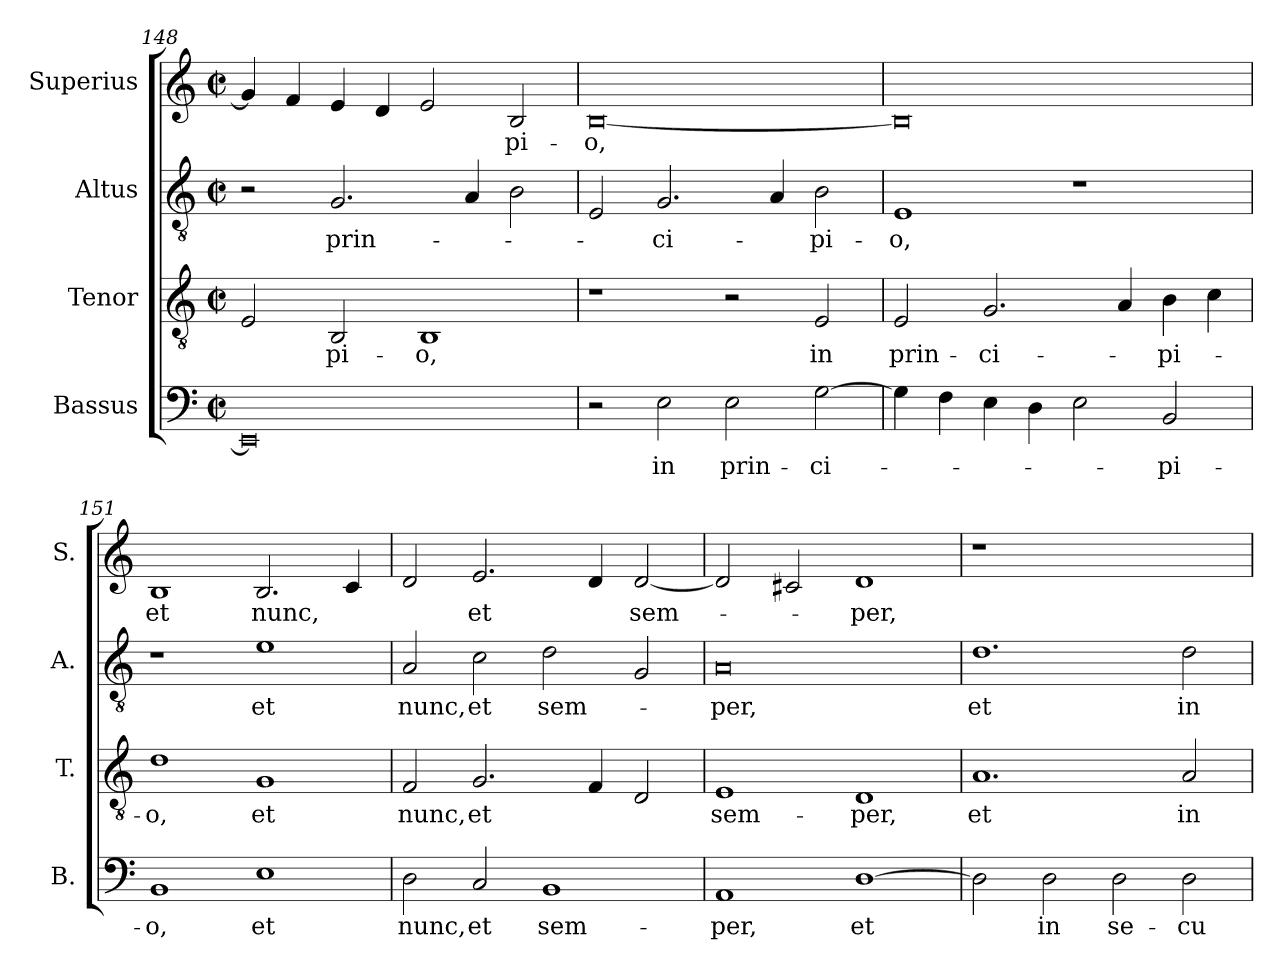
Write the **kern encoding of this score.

**kern	**text	**kern	**text	**kern	**text	**kern	**text
*part4	*part4	*part3	*part3	*part2	*part2	*part1	*part1
*staff4	*staff4	*staff3	*staff3	*staff2	*staff2	*staff1	*staff1
*I"Bassus	*	*I"Tenor	*	*I"Altus	*	*I"Superius	*
*I'B.	*	*I'T.	*	*I'A.	*	*I'S.	*
!!LO:LB:g=z
*clefF4	*	*clefGv2	*	*clefGv2	*	*clefG2	*
*	*	*ITrd7c12	*	*ITrd7c12	*	*	*
*k[]	*	*k[]	*	*k[]	*	*k[]	*
*C:	*	*C:	*	*C:	*	*C:	*
*M2/2	*	*M2/2	*	*M2/2	*	*M2/2	*
*met(c|)	*	*met(c|)	*	*met(c|)	*	*met(c|)	*
=148	=148	=148	=148	=148	=148	=148	=148
0EEi]	.	2EEi/	.	2r	.	4gi/]	.
.	.	.	.	.	.	4fi/	.
!	!	!	!LO:LY:b:color=#000000	!	!	!	!
!	!	!	!	!	!LO:LY:b:color=#000000	!	!
.	.	2BBBi/	-pi-	2.GGi/	prin-	4ei/	.
.	.	.	.	.	.	4di/	.
!	!	!	!LO:LY:b:color=#000000	!	!	!	!
.	.	1BBBi	-o,	.	.	2ei/	.
.	.	.	.	4AAi/	.	.	.
!	!	!	!	!	!	!	!LO:LY:b:color=#000000
.	.	.	.	2BBi\	.	2Bi/	-pi-
=149	=149	=149	=149	=149	=149	=149	=149
!	!	!	!	!	!	!	!LO:LY:b:color=#000000
2r	.	1r	.	2EEi/	.	[<0Bi	-o,
!	!LO:LY:b:color=#000000	!	!	!	!	!	!
!	!	!	!	!	!LO:LY:b:color=#000000	!	!
2Ei\	in	.	.	2.GGi/	-ci-	.	.
!	!LO:LY:b:color=#000000	!	!	!	!	!	!
2Ei\	prin-	2r	.	.	.	.	.
.	.	.	.	4AAi/	.	.	.
!	!LO:LY:b:color=#000000	!	!	!	!	!	!
!	!	!	!LO:LY:b:color=#000000	!	!	!	!
!	!	!	!	!	!LO:LY:b:color=#000000	!	!
[>2Gi\	-ci-	2EEi/	in	2BBi\	-pi-	.	.
=150	=150	=150	=150	=150	=150	=150	=150
!	!	!	!LO:LY:b:color=#000000	!	!	!	!
!	!	!	!	!	!LO:LY:b:color=#000000	!	!
4Gi\]	.	2EEi/	prin-	1EEi	-o,	0Bi]	.
4Fi\	.	.	.	.	.	.	.
!	!	!	!LO:LY:b:color=#000000	!	!	!	!
4Ei\	.	2.GGi/	-ci-	.	.	.	.
4Di\	.	.	.	.	.	.	.
2Ei\	.	.	.	1r	.	.	.
.	.	4AAi/	.	.	.	.	.
!	!LO:LY:b:color=#000000	!	!	!	!	!	!
!	!	!	!LO:LY:b:color=#000000	!	!	!	!
2BBi/	-pi-	4BBi\	-pi-	.	.	.	.
.	.	4Ci\	.	.	.	.	.
=151	=151	=151	=151	=151	=151	=151	=151
!	!LO:LY:b:color=#000000	!	!	!	!	!	!
!	!	!	!LO:LY:b:color=#000000	!	!	!	!
!	!	!	!	!	!	!	!LO:LY:b:color=#000000
1BBi	-o,	1Di	-o,	1r	.	1Bi	et
!	!LO:LY:b:color=#000000	!	!	!	!	!	!
!	!	!	!LO:LY:b:color=#000000	!	!	!	!
!	!	!	!	!	!LO:LY:b:color=#000000	!	!
!	!	!	!	!	!	!	!LO:LY:b:color=#000000
1Ei	et	1GGi	et	1Ei	et	2.Bi/	nunc,
.	.	.	.	.	.	4ci/	.
=152	=152	=152	=152	=152	=152	=152	=152
!	!LO:LY:b:color=#000000	!	!	!	!	!	!
!	!	!	!LO:LY:b:color=#000000	!	!	!	!
!	!	!	!	!	!LO:LY:b:color=#000000	!	!
2Di\	nunc,	2FFi/	nunc,	2AAi/	nunc,	2di/	.
!	!LO:LY:b:color=#000000	!	!	!	!	!	!
!	!	!	!LO:LY:b:color=#000000	!	!	!	!
!	!	!	!	!	!LO:LY:b:color=#000000	!	!
!	!	!	!	!	!	!	!LO:LY:b:color=#000000
2Ci/	et	2.GGi/	et	2Ci\	et	2.ei/	et
!	!LO:LY:b:color=#000000	!	!	!	!	!	!
!	!	!	!	!	!LO:LY:b:color=#000000	!	!
1BBi	sem-	.	.	2Di\	sem-	.	.
.	.	4FFi/	.	.	.	4di/	.
!	!	!	!	!	!	!	!LO:LY:b:color=#000000
.	.	2DDi/	.	2GGi/	.	[<2di/	sem-
!!LO:LB:g=z
=153	=153	=153	=153	=153	=153	=153	=153
!	!LO:LY:b:color=#000000	!	!	!	!	!	!
!	!	!	!LO:LY:b:color=#000000	!	!	!	!
!	!	!	!	!	!LO:LY:b:color=#000000	!	!
1AAi	-per,	1EEi	sem-	0AAi	-per,	2di/]	.
.	.	.	.	.	.	2c#Xi/	.
!	!LO:LY:b:color=#000000	!	!	!	!	!	!
!	!	!	!LO:LY:b:color=#000000	!	!	!	!
!	!	!	!	!	!	!	!LO:LY:b:color=#000000
[>1Di	et	1DDi	-per,	.	.	1di	-per,
=154	=154	=154	=154	=154	=154	=154	=154
!	!	!	!LO:LY:b:color=#000000	!	!	!	!
!	!	!	!	!	!LO:LY:b:color=#000000	!LO:N:vis=1	!
2Di\]	.	1.AAi	et	1.Di	et	1r	.
!	!LO:LY:b:color=#000000	!	!	!	!	!	!
2Di\	in	.	.	.	.	.	.
!	!LO:LY:b:color=#000000	!	!	!	!	!	!
2Di\	se-	.	.	.	.	1ryy	.
!	!LO:LY:b:color=#000000	!	!	!	!	!	!
!	!	!	!LO:LY:b:color=#000000	!	!	!	!
!	!	!	!	!	!LO:LY:b:color=#000000	!	!
2Di\	-cu-	2AAi/	in	2Di\	in	.	.
=	=	=	=	=	=	=	=
*-	*-	*-	*-	*-	*-	*-	*-
